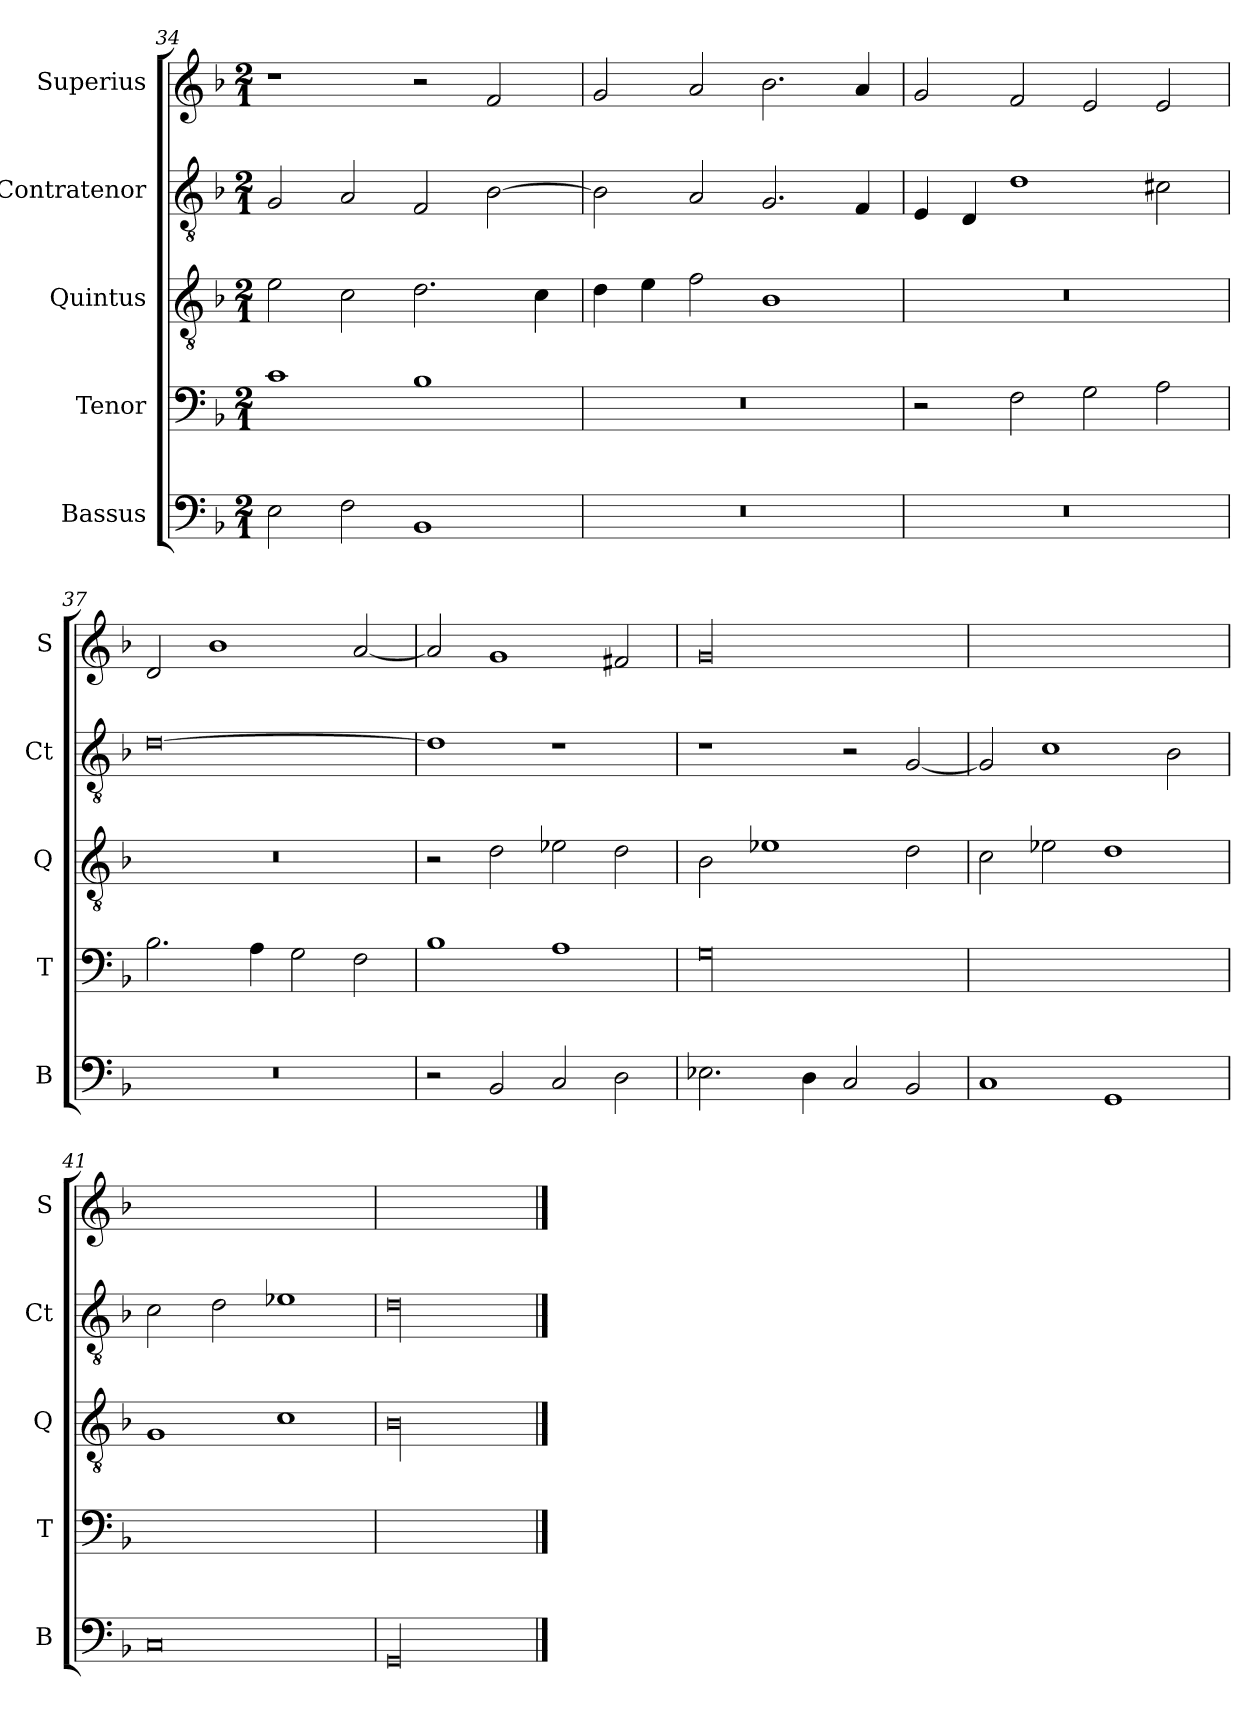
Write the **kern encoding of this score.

**kern	**kern	**kern	**kern	**kern
*part5	*part4	*part3	*part2	*part1
*staff5	*staff4	*staff3	*staff2	*staff1
*I"Bassus	*I"Tenor	*I"Quintus	*I"Contratenor	*I"Superius
*I'B	*I'T	*I'Q	*I'Ct	*I'S
*clefF4	*clefF4	*clefGv2	*clefGv2	*clefG2
*k[b-]	*k[b-]	*k[b-]	*k[b-]	*k[b-]
*M2/1	*M2/1	*M2/1	*M2/1	*M2/1
=34	=34	=34	=34	=34
2E\	1c	2e\	2G/	1r
2F\	.	2c\	2A/	.
1BB-	1B-	2.d\	2F/	2r
.	.	.	[2B-\	2f/
.	.	4c\	.	.
=35	=35	=35	=35	=35
0r	0r	4d\	2B-\]	2g/
.	.	4e\	.	.
.	.	2f\	2A/	2a/
.	.	1B-	2.G/	2.b-\
.	.	.	4F/	4a/
=36	=36	=36	=36	=36
0r	2r	0r	4E/	2g/
.	.	.	4D/	.
.	2F\	.	1d	2f/
.	2G\	.	.	2e/
.	2A\	.	2c#X\	2e/
=37	=37	=37	=37	=37
0r	2.B-\	0r	[0d	2d/
.	.	.	.	1b-
.	4A\	.	.	.
.	2G\	.	.	.
.	2F\	.	.	[2a/
=38	=38	=38	=38	=38
2r	1B-	2r	1d]	2a/]
2BB-/	.	2d\	.	1g
2C/	1A	2e-X\	1r	.
2D\	.	2d\	.	2f#X/
=39	=39	=39	=39	=39
!	!LO:N:vis=00	!	!	!LO:N:vis=00
2.E-X\	0G	2B-\	1r	0g
.	.	1e-X	.	.
4D\	.	.	.	.
2C/	.	.	2r	.
2BB-/	.	2d\	[2G/	.
=40	=40	=40	=40	=40
1C	0Gyy	2c\	2G/]	0gyy
.	.	2e-X\	1c	.
1GG	.	1d	.	.
.	.	.	2B-\	.
=41	=41	=41	=41	=41
0C	0Gyy	1G	2c\	0gyy
.	.	.	2d\	.
.	.	1c	1e-X	.
=42	=42	=42	=42	=42
!LO:N:vis=00	!	!LO:N:vis=00	!LO:N:vis=00	!
0GG	0Gyy	0B-	0d	0gyy
==	==	==	==	==
*-	*-	*-	*-	*-
